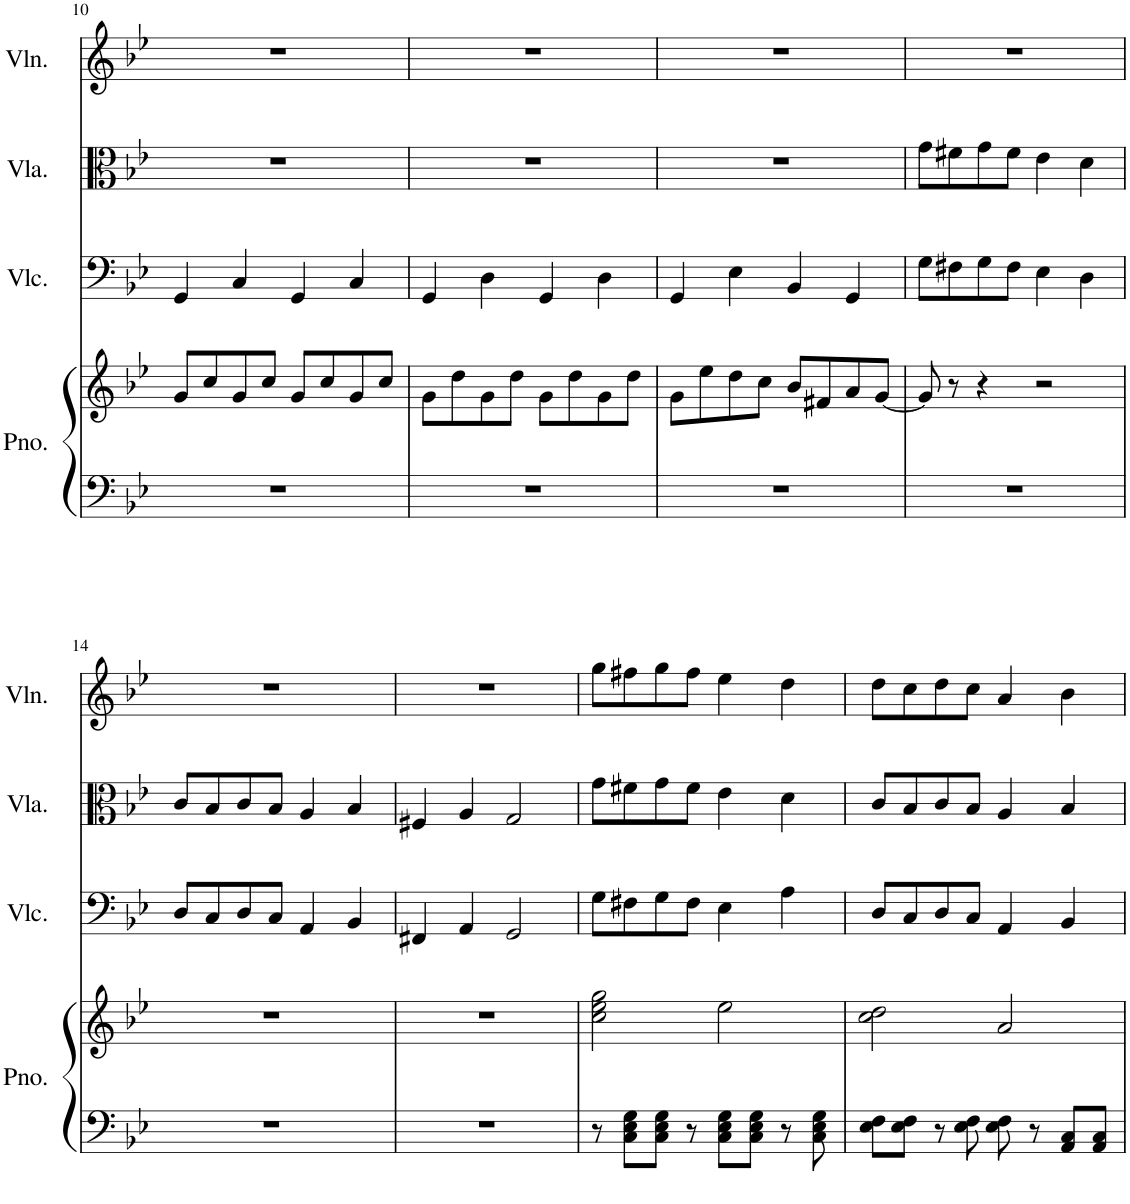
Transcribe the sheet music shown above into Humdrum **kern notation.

**kern	**kern	**kern	**kern	**kern
*part4	*part4	*part3	*part2	*part1
*staff5	*staff4	*staff3	*staff2	*staff1
*I"Piano	*	*I"Violoncello	*I"Viola	*I"Violin
*I'Pno.	*	*I'Vlc.	*I'Vla.	*I'Vln.
!!LO:PB:g=z
*clefF4	*clefG2	*clefF4	*clefC3	*clefG2
*k[b-e-]	*k[b-e-]	*k[b-e-]	*k[b-e-]	*k[b-e-]
*M4/4	*M4/4	*M4/4	*M4/4	*M4/4
=10	=10	=10	=10	=10
1r	8g/L	4GG/	1r	1r
.	8cc/	.	.	.
.	8g/	4C/	.	.
.	8cc/J	.	.	.
.	8g/L	4GG/	.	.
.	8cc/	.	.	.
.	8g/	4C/	.	.
.	8cc/J	.	.	.
=11	=11	=11	=11	=11
1r	8g\L	4GG/	1r	1r
.	8dd\	.	.	.
.	8g\	4D\	.	.
.	8dd\J	.	.	.
.	8g\L	4GG/	.	.
.	8dd\	.	.	.
.	8g\	4D\	.	.
.	8dd\J	.	.	.
=12	=12	=12	=12	=12
1r	8g\L	4GG/	1r	1r
.	8ee-\	.	.	.
.	8dd\	4E-\	.	.
.	8cc\J	.	.	.
.	8b-/L	4BB-/	.	.
.	8f#X/	.	.	.
.	8a/	4GG/	.	.
.	[8g/J	.	.	.
=13	=13	=13	=13	=13
1r	8g/]	8G\L	8g\L	1r
.	8r	8F#X\	8f#X\	.
.	4r	8G\	8g\	.
.	.	8F#\J	8f#\J	.
.	2r	4E-\	4e-\	.
.	.	4D\	4d\	.
!!LO:LB:g=z
=14	=14	=14	=14	=14
1r	1r	8D/L	8c/L	1r
.	.	8C/	8B-/	.
.	.	8D/	8c/	.
.	.	8C/J	8B-/J	.
.	.	4AA/	4A/	.
.	.	4BB-/	4B-/	.
=15	=15	=15	=15	=15
1r	1r	4FF#X/	4F#X/	1r
.	.	4AA/	4A/	.
.	.	2GG/	2G/	.
=16	=16	=16	=16	=16
8r	2cc\ 2ee-\ 2gg\	8G\L	8g\L	8gg\L
8C\ 8E-\ 8G\L	.	8F#X\	8f#X\	8ff#X\
8C\ 8E-\ 8G\J	.	8G\	8g\	8gg\
8r	.	8F#\J	8f#\J	8ff#\J
8C\ 8E-\ 8G\L	2ee-\	4E-\	4e-\	4ee-\
8C\ 8E-\ 8G\J	.	.	.	.
8r	.	4A\	4d\	4dd\
8C\ 8E-\ 8G\	.	.	.	.
=17	=17	=17	=17	=17
8E-\ 8F\L	2cc\ 2dd\	8D/L	8c/L	8dd\L
8E-\ 8F\J	.	8C/	8B-/	8cc\
8r	.	8D/	8c/	8dd\
8E-\ 8F\	.	8C/J	8B-/J	8cc\J
8E-\ 8F\	2a/	4AA/	4A/	4a/
8r	.	.	.	.
8AA/ 8C/L	.	4BB-/	4B-/	4b-\
8AA/ 8C/J	.	.	.	.
=	=	=	=	=
*-	*-	*-	*-	*-
